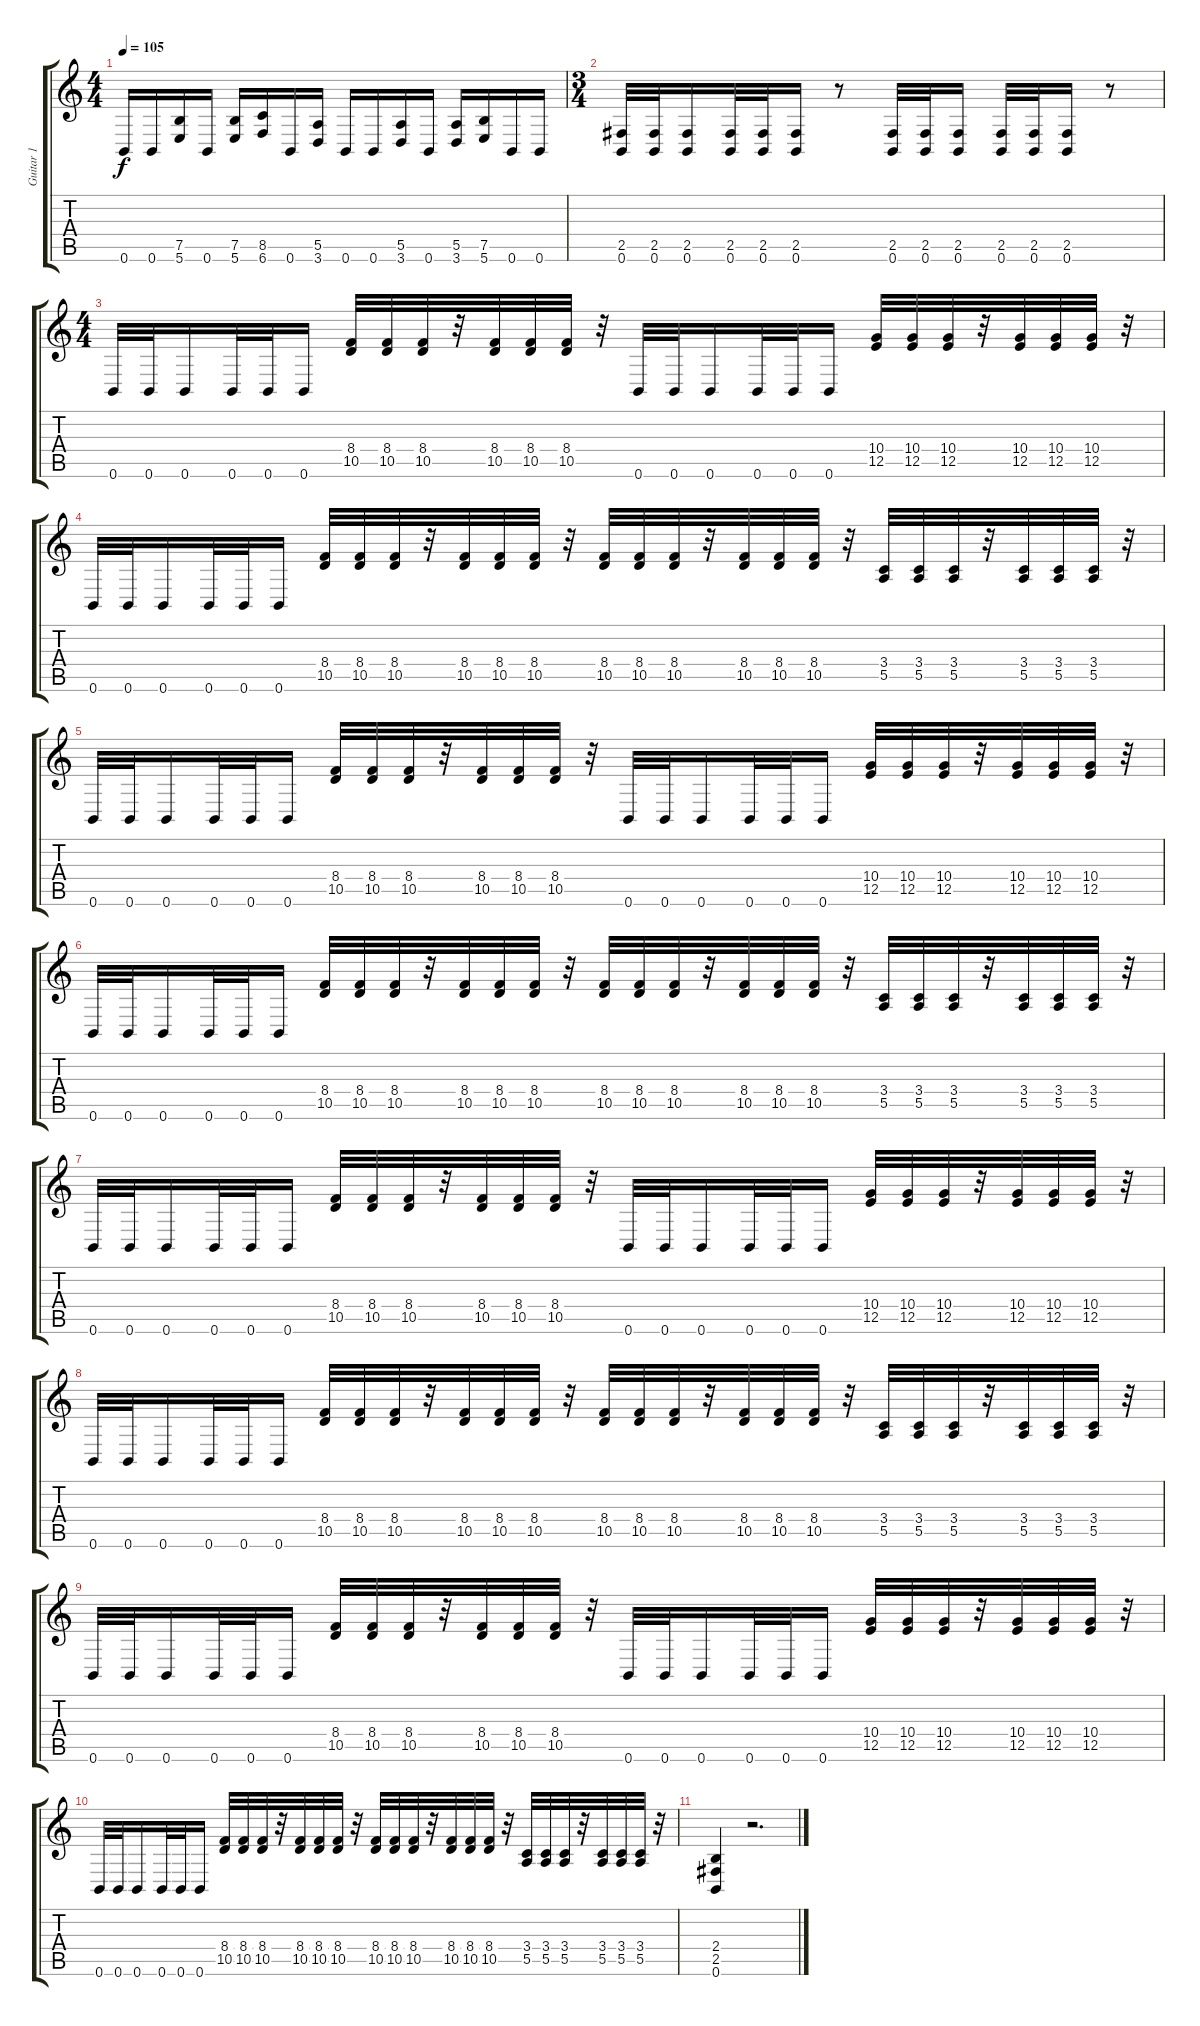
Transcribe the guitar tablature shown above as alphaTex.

\track ("Guitar 1" "Guitar 1") {instrument distortionguitar}
\staff {score tabs}
\tuning (B3 Gb3 D3 A2 E2 B1) {hide}
\ts (4 4)
\tempo 105
\clef g2
\ks c
0.6.16{dy f} 0.6.16 (7.5 5.6).16 0.6.16 (7.5 5.6).16 (8.5 6.6).16 0.6.16 (5.5 3.6).16 0.6.16 0.6.16 (5.5 3.6).16 0.6.16 (5.5 3.6).16 (7.5 5.6).16 0.6.16 0.6.16 |
\ts (3 4)
(2.5 0.6).32 (2.5 0.6).32 (2.5 0.6).16 (2.5 0.6).32 (2.5 0.6).32 (2.5 0.6).16 r.8 (2.5 0.6).32 (2.5 0.6).32 (2.5 0.6).16 (2.5 0.6).32 (2.5 0.6).32 (2.5 0.6).16 r.8 |
\ts (4 4)
\section ("" "")
0.6.32 0.6.32 0.6.16 0.6.32 0.6.32 0.6.16 (8.4 10.5).32 (8.4 10.5).32 (8.4 10.5).32 r.32 (8.4 10.5).32 (8.4 10.5).32 (8.4 10.5).32 r.32 0.6.32 0.6.32 0.6.16 0.6.32 0.6.32 0.6.16 (10.4 12.5).32 (10.4 12.5).32 (10.4 12.5).32 r.32 (10.4 12.5).32 (10.4 12.5).32 (10.4 12.5).32 r.32 |
0.6.32 0.6.32 0.6.16 0.6.32 0.6.32 0.6.16 (8.4 10.5).32 (8.4 10.5).32 (8.4 10.5).32 r.32 (8.4 10.5).32 (8.4 10.5).32 (8.4 10.5).32 r.32 (8.4 10.5).32 (8.4 10.5).32 (8.4 10.5).32 r.32 (8.4 10.5).32 (8.4 10.5).32 (8.4 10.5).32 r.32 (3.4 5.5).32 (3.4 5.5).32 (3.4 5.5).32 r.32 (3.4 5.5).32 (3.4 5.5).32 (3.4 5.5).32 r.32 |
0.6.32 0.6.32 0.6.16 0.6.32 0.6.32 0.6.16 (8.4 10.5).32 (8.4 10.5).32 (8.4 10.5).32 r.32 (8.4 10.5).32 (8.4 10.5).32 (8.4 10.5).32 r.32 0.6.32 0.6.32 0.6.16 0.6.32 0.6.32 0.6.16 (10.4 12.5).32 (10.4 12.5).32 (10.4 12.5).32 r.32 (10.4 12.5).32 (10.4 12.5).32 (10.4 12.5).32 r.32 |
0.6.32 0.6.32 0.6.16 0.6.32 0.6.32 0.6.16 (8.4 10.5).32 (8.4 10.5).32 (8.4 10.5).32 r.32 (8.4 10.5).32 (8.4 10.5).32 (8.4 10.5).32 r.32 (8.4 10.5).32 (8.4 10.5).32 (8.4 10.5).32 r.32 (8.4 10.5).32 (8.4 10.5).32 (8.4 10.5).32 r.32 (3.4 5.5).32 (3.4 5.5).32 (3.4 5.5).32 r.32 (3.4 5.5).32 (3.4 5.5).32 (3.4 5.5).32 r.32 |
0.6.32 0.6.32 0.6.16 0.6.32 0.6.32 0.6.16 (8.4 10.5).32 (8.4 10.5).32 (8.4 10.5).32 r.32 (8.4 10.5).32 (8.4 10.5).32 (8.4 10.5).32 r.32 0.6.32 0.6.32 0.6.16 0.6.32 0.6.32 0.6.16 (10.4 12.5).32 (10.4 12.5).32 (10.4 12.5).32 r.32 (10.4 12.5).32 (10.4 12.5).32 (10.4 12.5).32 r.32 |
0.6.32 0.6.32 0.6.16 0.6.32 0.6.32 0.6.16 (8.4 10.5).32 (8.4 10.5).32 (8.4 10.5).32 r.32 (8.4 10.5).32 (8.4 10.5).32 (8.4 10.5).32 r.32 (8.4 10.5).32 (8.4 10.5).32 (8.4 10.5).32 r.32 (8.4 10.5).32 (8.4 10.5).32 (8.4 10.5).32 r.32 (3.4 5.5).32 (3.4 5.5).32 (3.4 5.5).32 r.32 (3.4 5.5).32 (3.4 5.5).32 (3.4 5.5).32 r.32 |
0.6.32 0.6.32 0.6.16 0.6.32 0.6.32 0.6.16 (8.4 10.5).32 (8.4 10.5).32 (8.4 10.5).32 r.32 (8.4 10.5).32 (8.4 10.5).32 (8.4 10.5).32 r.32 0.6.32 0.6.32 0.6.16 0.6.32 0.6.32 0.6.16 (10.4 12.5).32 (10.4 12.5).32 (10.4 12.5).32 r.32 (10.4 12.5).32 (10.4 12.5).32 (10.4 12.5).32 r.32 |
0.6.32 0.6.32 0.6.16 0.6.32 0.6.32 0.6.16 (8.4 10.5).32 (8.4 10.5).32 (8.4 10.5).32 r.32 (8.4 10.5).32 (8.4 10.5).32 (8.4 10.5).32 r.32 (8.4 10.5).32 (8.4 10.5).32 (8.4 10.5).32 r.32 (8.4 10.5).32 (8.4 10.5).32 (8.4 10.5).32 r.32 (3.4 5.5).32 (3.4 5.5).32 (3.4 5.5).32 r.32 (3.4 5.5).32 (3.4 5.5).32 (3.4 5.5).32 r.32 |
(2.4 2.5 0.6).4 r.2{d}
